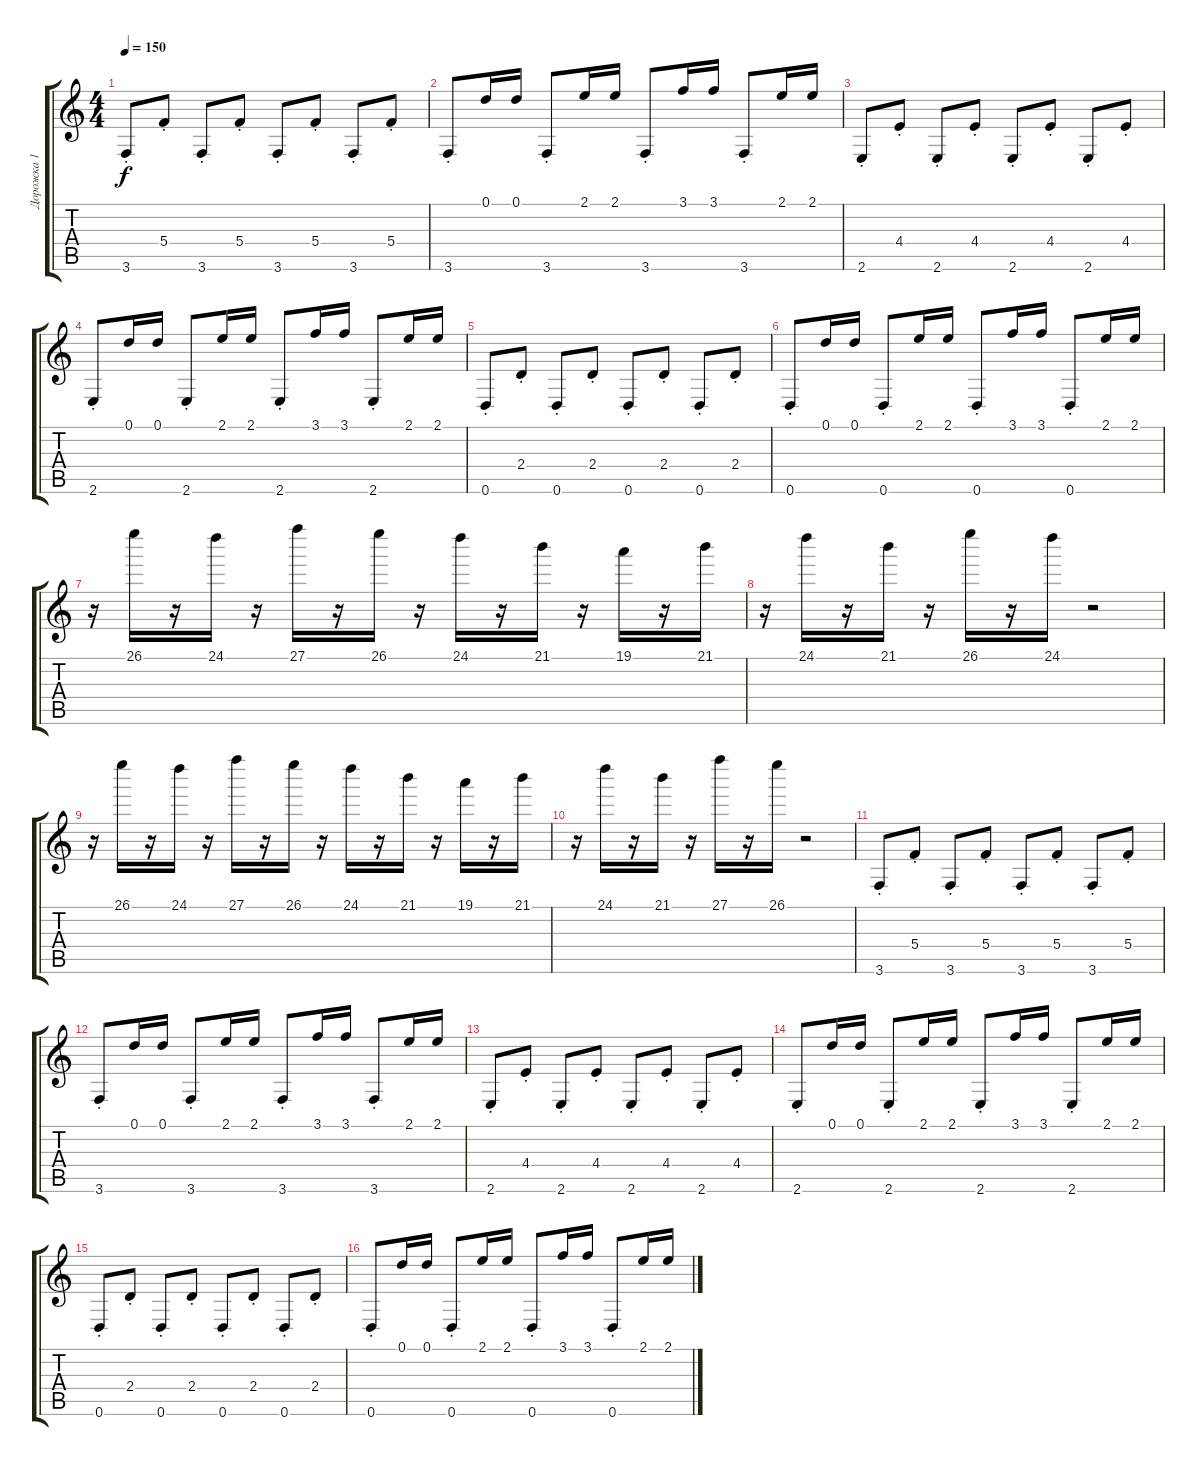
\track ("Дорожка 1" "Дорожка 1") {instrument electricguitarjazz}
\staff {score tabs}
\tuning (D4 A3 F3 C3 G2 D2) {hide}
\ts (4 4)
\tempo 150
\clef g2
\ks c
3.6{st}.8{dy f} 5.4{st}.8 3.6{st}.8 5.4{st}.8 3.6{st}.8 5.4{st}.8 3.6{st}.8 5.4{st}.8 |
3.6{st}.8 0.1.16 0.1.16 3.6{st}.8 2.1.16 2.1.16 3.6{st}.8 3.1.16 3.1.16 3.6{st}.8 2.1.16 2.1.16 |
2.6{st}.8 4.4{st}.8 2.6{st}.8 4.4{st}.8 2.6{st}.8 4.4{st}.8 2.6{st}.8 4.4{st}.8 |
2.6{st}.8 0.1.16 0.1.16 2.6{st}.8 2.1.16 2.1.16 2.6{st}.8 3.1.16 3.1.16 2.6{st}.8 2.1.16 2.1.16 |
0.6{st}.8 2.4{st}.8 0.6{st}.8 2.4{st}.8 0.6{st}.8 2.4{st}.8 0.6{st}.8 2.4{st}.8 |
0.6{st}.8 0.1.16 0.1.16 0.6{st}.8 2.1.16 2.1.16 0.6{st}.8 3.1.16 3.1.16 0.6{st}.8 2.1.16 2.1.16 |
r.16 26.1.16 r.16 24.1.16 r.16 27.1.16 r.16 26.1.16 r.16 24.1.16 r.16 21.1.16 r.16 19.1.16 r.16 21.1.16 |
r.16 24.1.16 r.16 21.1.16 r.16 26.1.16 r.16 24.1.16 r.2 |
r.16 26.1.16 r.16 24.1.16 r.16 27.1.16 r.16 26.1.16 r.16 24.1.16 r.16 21.1.16 r.16 19.1.16 r.16 21.1.16 |
r.16 24.1.16 r.16 21.1.16 r.16 27.1.16 r.16 26.1.16 r.2 |
3.6{st}.8 5.4{st}.8 3.6{st}.8 5.4{st}.8 3.6{st}.8 5.4{st}.8 3.6{st}.8 5.4{st}.8 |
3.6{st}.8 0.1.16 0.1.16 3.6{st}.8 2.1.16 2.1.16 3.6{st}.8 3.1.16 3.1.16 3.6{st}.8 2.1.16 2.1.16 |
2.6{st}.8 4.4{st}.8 2.6{st}.8 4.4{st}.8 2.6{st}.8 4.4{st}.8 2.6{st}.8 4.4{st}.8 |
2.6{st}.8 0.1.16 0.1.16 2.6{st}.8 2.1.16 2.1.16 2.6{st}.8 3.1.16 3.1.16 2.6{st}.8 2.1.16 2.1.16 |
0.6{st}.8 2.4{st}.8 0.6{st}.8 2.4{st}.8 0.6{st}.8 2.4{st}.8 0.6{st}.8 2.4{st}.8 |
0.6{st}.8 0.1.16 0.1.16 0.6{st}.8 2.1.16 2.1.16 0.6{st}.8 3.1.16 3.1.16 0.6{st}.8 2.1.16 2.1.16
